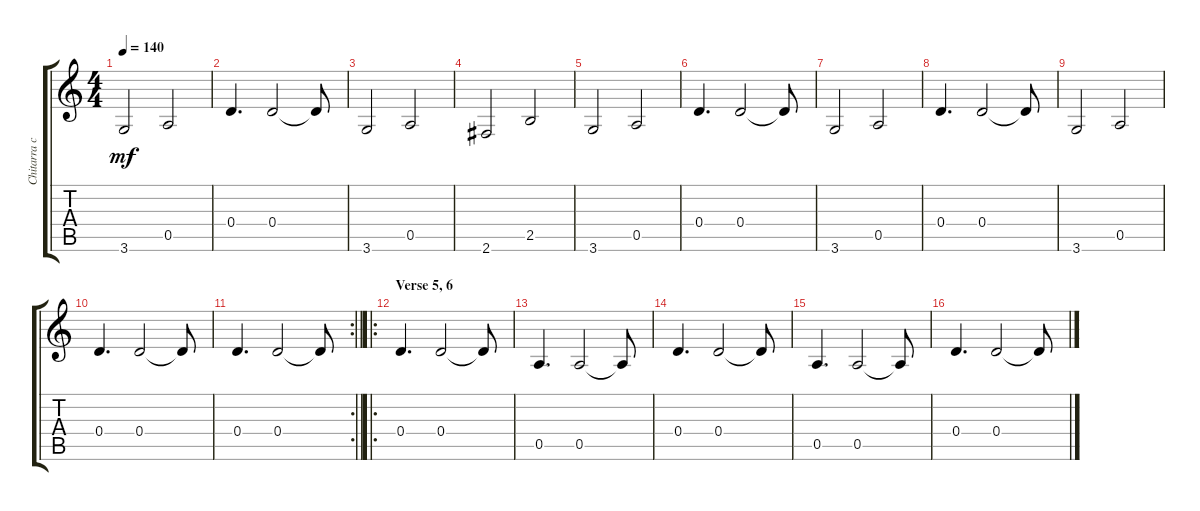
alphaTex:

\track ("Chitarra classica 1" "Chitarra c") {instrument acousticguitarnylon}
\staff {score tabs}
\tuning (E4 B3 G3 D3 A2 E2) {hide}
\ts (4 4)
\tempo 140
\clef g2
\ks c
3.6.2{dy mf} 0.5.2 |
0.4.4{d} 0.4.2 0.4{t}.8 |
3.6.2 0.5.2 |
2.6.2 2.5.2 |
3.6.2 0.5.2 |
0.4.4{d} 0.4.2 0.4{t}.8 |
3.6.2 0.5.2 |
0.4.4{d} 0.4.2 0.4{t}.8 |
3.6.2 0.5.2 |
0.4.4{d} 0.4.2 0.4{t}.8 |
\rc 2
\barLineRight lightlight
0.4.4{d} 0.4.2 0.4{t}.8 |
\ro
\section ("" "Verse 5, 6")
0.4.4{d} 0.4.2 0.4{t}.8 |
0.5.4{d} 0.5.2 0.5{t}.8 |
0.4.4{d} 0.4.2 0.4{t}.8 |
0.5.4{d} 0.5.2 0.5{t}.8 |
0.4.4{d} 0.4.2 0.4{t}.8
